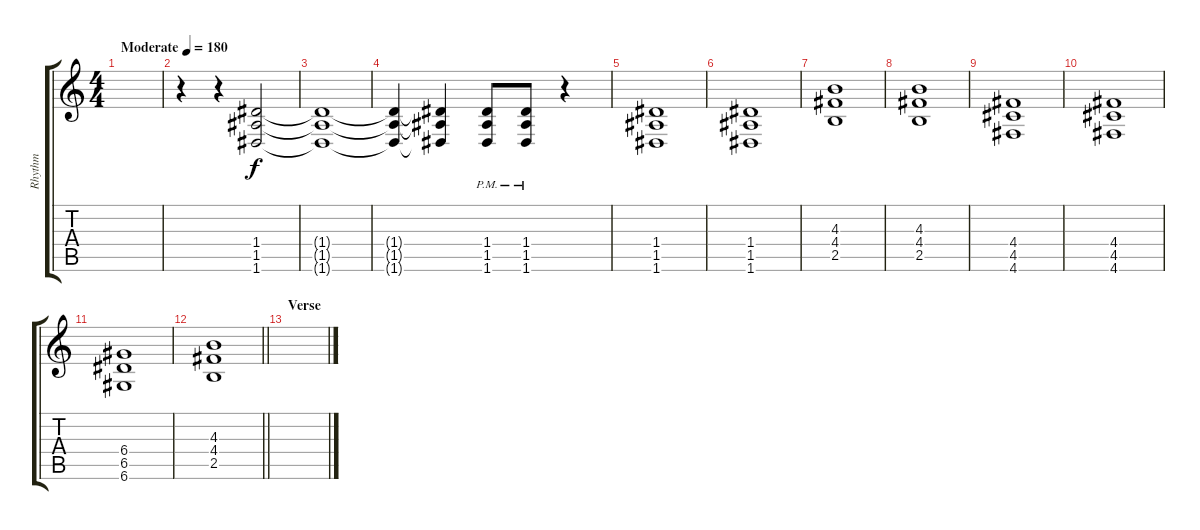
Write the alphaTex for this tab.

\track ("Rhythm" "Rhythm") {instrument distortionguitar}
\staff {score tabs}
\tuning (E4 B3 G3 D3 A2 D2) {hide}
\ts (4 4)
\tempo (180 "Moderate")
\clef g2
\ks c
|
r.4 r.4{volume 0} (1.4 1.5 1.6).2{volume 13} |
(1.4{t} 1.5{t} 1.6{t}).1 |
(1.4{t} 1.5{t} 1.6{t}).4 (1.4{t} 1.5{t} 1.6{t}).4 (1.4{pm} 1.5{pm} 1.6{pm}).8{volume 13} (1.4{pm} 1.5{pm} 1.6{pm}).8 r.4 |
(1.4 1.5 1.6).1 |
(1.4 1.5 1.6).1 |
(4.3 4.4 2.5).1 |
(4.3 4.4 2.5).1 |
(4.4 4.5 4.6).1 |
(4.4 4.5 4.6).1 |
(6.4 6.5 6.6).1 |
\barLineRight lightlight
(4.3 4.4 2.5).1 |
\section ("" "Verse")
